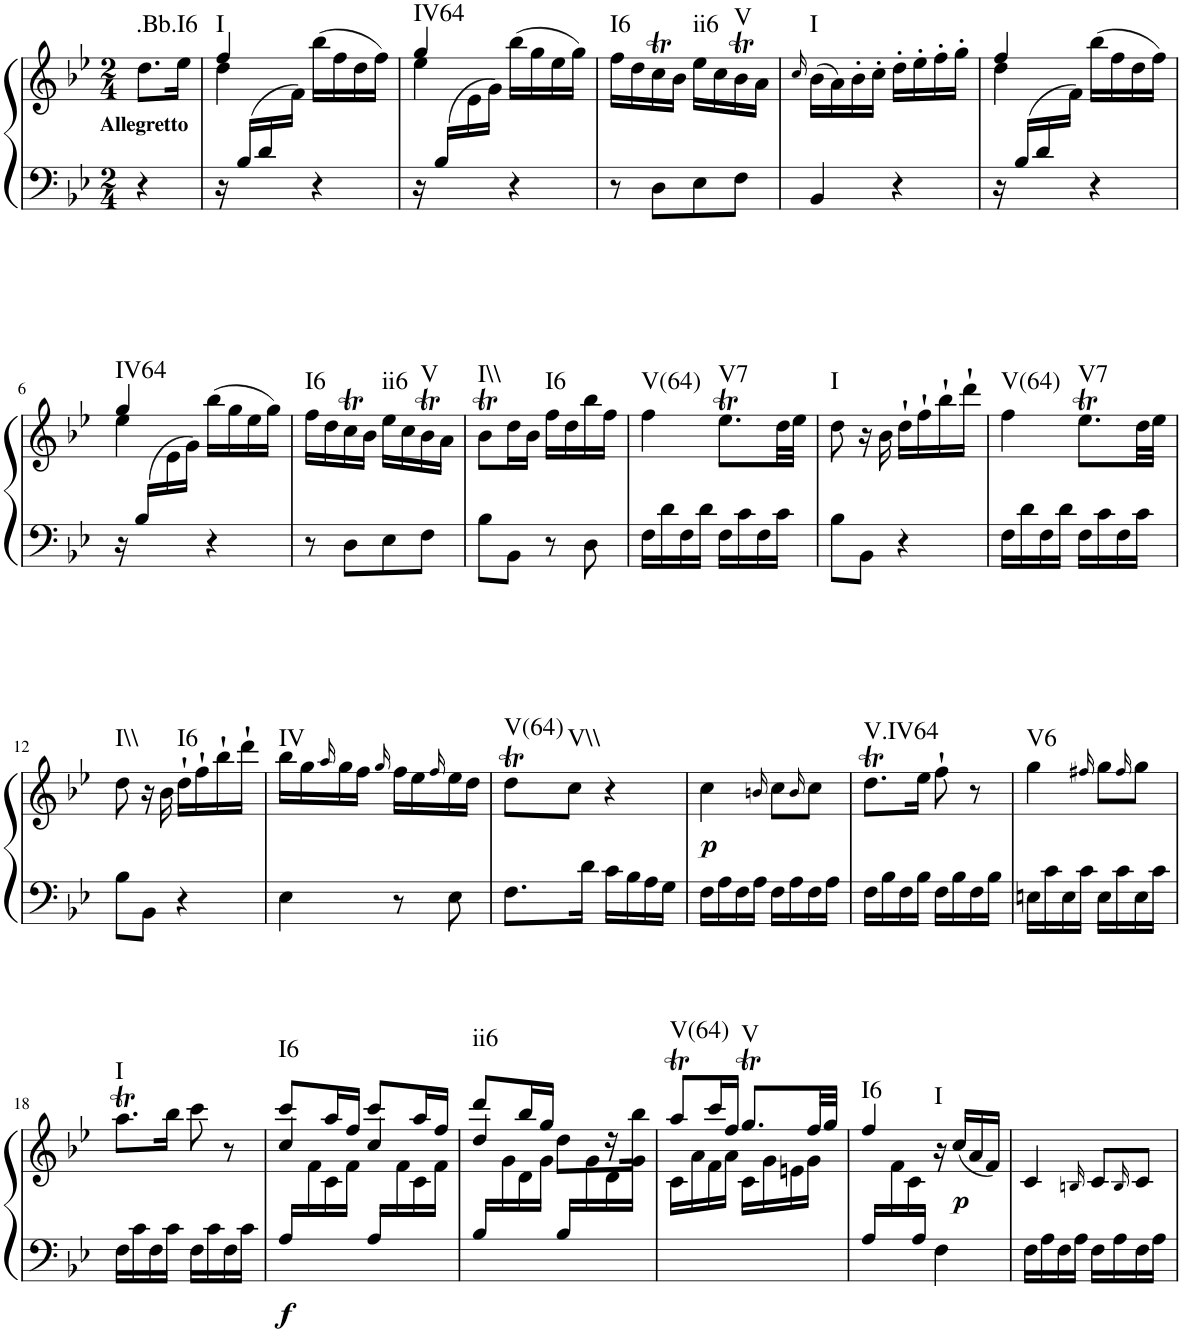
**kern	**kern	**dynam	**harte
*part1	*part1	*part1	*part1
*staff2	*staff1	*staff1/2	*
*I"Piano	*	*	*
*I'Pno.	*	*	*
*clefF4	*clefG2	*	*
*k[b-e-]	*k[b-e-]	*	*
*M2/4	*M2/4	*	*
=	=	=	=
!	!LO:TX:b:B:t=Allegretto	!	!LO:H:kt=.Bb.I6
4r	8.dd\L	.	N
.	16ee-\Jk	.	.
=1	=1	=1	=1
*	*^	*	*
*	*	*^	*	*
!	!	!	!	!	!LO:H:kt=I
16r	4ff/	4dd\	8.ryy	.	N
(16B-/LL	.	.	.	.	.
16d/	.	.	.	.	.
16ryy	.	.	16f\JJ)	.	.
4r	(>16bb-\LL	4ryy	4ryy	.	.
.	16ff\	.	.	.	.
.	16dd\	.	.	.	.
.	16ff\JJ)	.	.	.	.
=2	=2	=2	=2	=2	=2
!	!	!	!	!	!LO:H:kt=IV64
16r	4gg/	4ee-\	8ryy	.	N
(16B-/LL	.	.	.	.	.
8ryy	.	.	16e-\	.	.
.	.	.	16g\JJ)	.	.
4r	(>16bb-\LL	4ryy	4ryy	.	.
.	16gg\	.	.	.	.
.	16ee-\	.	.	.	.
.	16gg\JJ)	.	.	.	.
*	*v	*v	*v	*	*
=3	=3	=3	=3
!	!	!	!LO:H:kt=I6
8r	16ff\LL	.	N
.	16dd\	.	.
8D\L	16ccT\	.	.
.	16b-\JJ	.	.
!	!	!	!LO:H:kt=ii6
8E-\	16ee-\LL	.	N
.	16cc\	.	.
!	!	!	!LO:H:kt=V
8F\J	16b-T\	.	N
.	16a\JJ	.	.
=4	=4	=4	=4
.	16qcc/	.	.
!	!	!	!LO:H:kt=I
4BB-/	(16b-\LL	.	N
.	16a\)	.	.
.	16b-'\	.	.
.	16cc'\JJ	.	.
4r	16dd'\LL	.	.
.	16ee-'\	.	.
.	16ff'\	.	.
.	16gg'\JJ	.	.
=5	=5	=5	=5
*	*^	*	*
*	*	*^	*	*
16r	4ff/	4dd\	8.ryy	.	.
(16B-/LL	.	.	.	.	.
16d/	.	.	.	.	.
16ryy	.	.	16f\JJ)	.	.
4r	(>16bb-\LL	4ryy	4ryy	.	.
.	16ff\	.	.	.	.
.	16dd\	.	.	.	.
.	16ff\JJ)	.	.	.	.
!!LO:LB:g=z	!!	!!
=6	=6	=6	=6	=6	=6
!	!	!	!	!	!LO:H:kt=IV64
16r	4gg/	4ee-\	8ryy	.	N
(16B-/LL	.	.	.	.	.
8ryy	.	.	16e-\	.	.
.	.	.	16g\JJ)	.	.
4r	(>16bb-\LL	4ryy	4ryy	.	.
.	16gg\	.	.	.	.
.	16ee-\	.	.	.	.
.	16gg\JJ)	.	.	.	.
*	*v	*v	*v	*	*
=7	=7	=7	=7
!	!	!	!LO:H:kt=I6
8r	16ff\LL	.	N
.	16dd\	.	.
8D\L	16ccT\	.	.
.	16b-\JJ	.	.
!	!	!	!LO:H:kt=ii6
8E-\	16ee-\LL	.	N
.	16cc\	.	.
!	!	!	!LO:H:kt=V
8F\J	16b-T\	.	N
.	16a\JJ	.	.
=8	=8	=8	=8
!	!	!	!LO:H:kt=I\\
8B-\L	8b-T\L	.	N
8BB-\J	16dd\L	.	.
.	16b-\JJ	.	.
!	!	!	!LO:H:kt=I6
8r	16ff\LL	.	N
.	16dd\	.	.
8D\	16bb-\	.	.
.	16ff\JJ	.	.
=9	=9	=9	=9
!	!	!	!LO:H:kt=V(64)
16F\LL	4ff\	.	N
16d\	.	.	.
16F\	.	.	.
16d\JJ	.	.	.
!	!	!	!LO:H:kt=V7
16F\LL	8.ee-T\L	.	N
16c\	.	.	.
16F\	.	.	.
16c\JJ	32dd\LL	.	.
.	32ee-\JJJ	.	.
=10	=10	=10	=10
!	!	!	!LO:H:kt=I
8B-\L	8dd\	.	N
8BB-\J	16r	.	.
.	16b-\	.	.
4r	16dd`\LL	.	.
.	16ff`\	.	.
.	16bb-`\	.	.
.	16ddd`\JJ	.	.
=11	=11	=11	=11
!	!	!	!LO:H:kt=V(64)
16F\LL	4ff\	.	N
16d\	.	.	.
16F\	.	.	.
16d\JJ	.	.	.
!	!	!	!LO:H:kt=V7
16F\LL	8.ee-T\L	.	N
16c\	.	.	.
16F\	.	.	.
16c\JJ	32dd\LL	.	.
.	32ee-\JJJ	.	.
!!LO:LB:g=z
=12	=12	=12	=12
!	!	!	!LO:H:kt=I\\
8B-\L	8dd\	.	N
8BB-\J	16r	.	.
.	16b-\	.	.
!	!	!	!LO:H:kt=I6
4r	16dd`\LL	.	N
.	16ff`\	.	.
.	16bb-`\	.	.
.	16ddd`\JJ	.	.
=13	=13	=13	=13
!	!	!	!LO:H:kt=IV
4E-\	16bb-\LL	.	N
.	16gg\	.	.
.	16qaa/	.	.
.	16gg\	.	.
.	16ff\JJ	.	.
.	16qgg/	.	.
8r	16ff\LL	.	.
.	16ee-\	.	.
.	16qff/	.	.
8E-\	16ee-\	.	.
.	16dd\JJ	.	.
=14	=14	=14	=14
!	!	!	!LO:H:kt=V(64)
8.F\L	8ddt\L	.	N
!	!	!	!LO:H:kt=V\\
.	8cc\J	.	N
16d\Jk	.	.	.
16c\LL	4r	.	.
16B-\	.	.	.
16A\	.	.	.
16G\JJ	.	.	.
=15	=15	=15	=15
!	!	!LO:DY:b	!
16F\LL	4cc\	p	.
16A\	.	.	.
16F\	.	.	.
16A\JJ	.	.	.
.	16qbn/	.	.
16F\LL	8cc\L	.	.
16A\	.	.	.
.	16qb/	.	.
16F\	8cc\J	.	.
16A\JJ	.	.	.
=16	=16	=16	=16
!	!	!	!LO:H:kt=V.IV64
16F\LL	8.ddt\L	.	N
16B-\	.	.	.
16F\	.	.	.
16B-\JJ	16ee-\Jk	.	.
16F\LL	8ff`\	.	.
16B-\	.	.	.
16F\	8r	.	.
16B-\JJ	.	.	.
=17	=17	=17	=17
!	!	!	!LO:H:kt=V6
16En\LL	4gg\	.	N
16c\	.	.	.
16E\	.	.	.
16c\JJ	.	.	.
.	16qff#X/	.	.
16E\LL	8gg\L	.	.
16c\	.	.	.
.	16qff#/	.	.
16E\	8gg\J	.	.
16c\JJ	.	.	.
!!LO:LB:g=z
=18	=18	=18	=18
!	!	!	!LO:H:kt=I
16F\LL	8.aat\L	.	N
16c\	.	.	.
16F\	.	.	.
16c\JJ	16bb-\Jk	.	.
16F\LL	8ccc\	.	.
16c\	.	.	.
16F\	8r	.	.
16c\JJ	.	.	.
=19	=19	=19	=19
*	*^	*	*
*	*	*^	*	*
!	!	!	!	!LO:DY:b=2	!LO:H:kt=I6
16A/LL	4cc/	8ccc/L	16ryy	f	N
8.ryy	.	.	16f\	.	.
.	.	16aa/L	16c\	.	.
.	.	16ff/JJ	16f\JJ	.	.
16A/LL	4cc/	8ccc/L	16ryy	.	.
8.ryy	.	.	16f\	.	.
.	.	16aa/L	16c\	.	.
.	.	16ff/JJ	16f\JJ	.	.
=20	=20	=20	=20	=20	=20
!	!	!	!	!	!LO:H:kt=ii6
16B-/LL	4dd/	8ddd/L	16ryy	.	N
8.ryy	.	.	16g\	.	.
.	.	16bb-/L	16d\	.	.
.	.	16gg/JJ	16g\JJ	.	.
16B-/LL	8dd\L	4ryy	16ryy	.	.
8.ryy	.	.	16g\	.	.
.	16r	.	16d\	.	.
.	16bb-\JJ	.	16g\JJ	.	.
=21	=21	=21	=21	=21	=21
!	!	!	!	!	!LO:H:kt=V(64)
*	*	*v	*v	*	*
2ryy	8aat/L	16c\LL	.	N
.	.	16a\	.	.
.	16ccc/L	16f\	.	.
.	16ff/JJ	16a\JJ	.	.
!	!	!	!	!LO:H:kt=V
.	8.ggT/L	16c\LL	.	N
.	.	16g\	.	.
.	.	16en\	.	.
.	32ff/LL	16g\JJ	.	.
.	32gg/JJJ	.	.	.
=22	=22	=22	=22	=22
!	!	!	!	!LO:H:kt=I6
16A/LL	4ff/	16ryy	.	N
8ryy	.	16f\	.	.
.	.	16c\	.	.
16A/JJ	.	4ryy	.	.
!	!	!	!	!LO:H:kt=I
4F\	16r	.	.	N
!	!	!	!LO:DY:b	!
.	(16cc/LL	.	p	.
.	16a/	.	.	.
.	16f/JJ)	16ryy	.	.
*	*v	*v	*	*
=23	=23	=23	=23
16F\LL	4c/	.	.
16A\	.	.	.
16F\	.	.	.
16A\JJ	.	.	.
.	16qBn/	.	.
16F\LL	8c/L	.	.
16A\	.	.	.
.	16qB/	.	.
16F\	8c/J	.	.
16A\JJ	.	.	.
=	=	=	=
*-	*-	*-	*-
